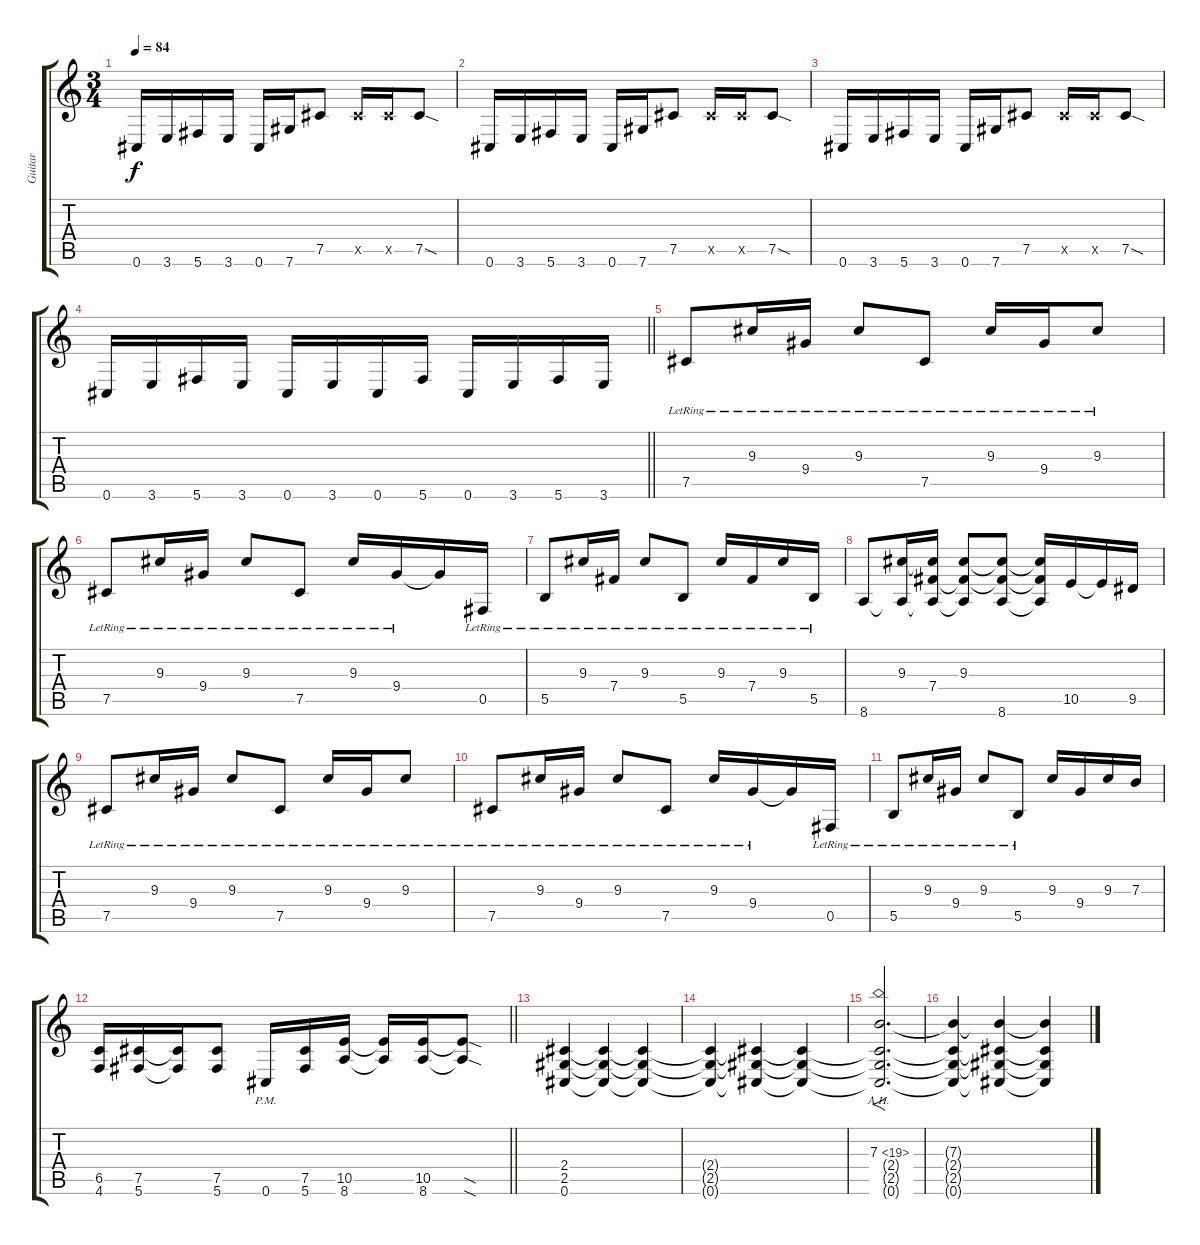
\track ("Guitar" "Guitar") {instrument electricguitarclean}
\staff {score tabs}
\tuning (Db4 Ab3 E3 B2 Gb2 Db2) {hide}
\ts (3 4)
\tempo 84
\clef g2
\ks c
0.6.16{dy f} 3.6.16 5.6.16 3.6.16 0.6.16 7.6.16 7.5.8 7.5{x}.16 7.5{x}.16 7.5{sod}.8 |
0.6.16 3.6.16 5.6.16 3.6.16 0.6.16 7.6.16 7.5.8 7.5{x}.16 7.5{x}.16 7.5{sod}.8 |
0.6.16 3.6.16 5.6.16 3.6.16 0.6.16 7.6.16 7.5.8 7.5{x}.16 7.5{x}.16 7.5{sod}.8 |
\barLineRight lightlight
0.6.16 3.6.16 5.6.16 3.6.16 0.6.16 3.6.16 0.6.16 5.6.16 0.6.16 3.6.16 5.6.16 3.6.16 |
\section ("" "")
7.5{lr}.8 9.3{lr}.16 9.4{lr}.16 9.3{lr}.8 7.5{lr}.8 9.3{lr}.16 9.4{lr}.16 9.3{lr}.8 |
7.5{lr}.8 9.3{lr}.16 9.4{lr}.16 9.3{lr}.8 7.5{lr}.8 9.3{lr}.16 9.4{lr}.16 9.4{t}.16 0.5{lr}.16 |
5.5{lr}.8 9.3{lr}.16 7.4{lr}.16 9.3{lr}.8 5.5{lr}.8 9.3{lr}.16 7.4{lr}.16 9.3{lr}.16 5.5{lr}.16 |
8.6.8 (9.3 8.6{t}).16 (9.3{t} 7.4 8.6{t}).16 (9.3 7.4{t} 8.6{t}).8 (9.3{t} 7.4{t} 8.6).8 (9.3{t} 7.4{t} 8.6{t}).16 10.5.16 10.5{t}.16 9.5.16 |
7.5{lr}.8 9.3{lr}.16 9.4{lr}.16 9.3{lr}.8 7.5{lr}.8 9.3{lr}.16 9.4{lr}.16 9.3{lr}.8 |
7.5{lr}.8 9.3{lr}.16 9.4{lr}.16 9.3{lr}.8 7.5{lr}.8 9.3{lr}.16 9.4{lr}.16 9.4{t}.16 0.5{lr}.16 |
5.5{lr}.8 9.3{lr}.16 9.4{lr}.16 9.3{lr}.8 5.5{lr}.8 9.3.16 9.4.16 9.3.16 7.3.16 |
\barLineRight lightlight
(6.5 4.6).16 (7.5 5.6).16 (7.5{t} 5.6{t}).16 (7.5 5.6).8 0.6{pm}.16 (7.5 5.6).16 (10.5 8.6).16 (10.5{t} 8.6{t}).16 (10.5 8.6).16 (10.5{sod t} 8.6{sod t}).8 |
\section ("" "")
(2.4 2.5 0.6).4 (2.4{t} 2.5{t} 0.6{t}).4 (2.4{t} 2.5{t} 0.6{t}).4 |
(2.4{t} 2.5{t} 0.6{t}).4 (2.4{t} 2.5{t} 0.6{t}).4 (2.4{t} 2.5{t} 0.6{t}).4 |
(7.3{ah 12} 2.4{t} 2.5{t} 0.6{t}).2{f d} |
(7.3{t} 2.4{t} 2.5{t} 0.6{t}).4 (7.3{t} 2.4{t} 2.5{t} 0.6{t}).4 (7.3{t} 2.4{t} 2.5{t} 0.6{t}).4
